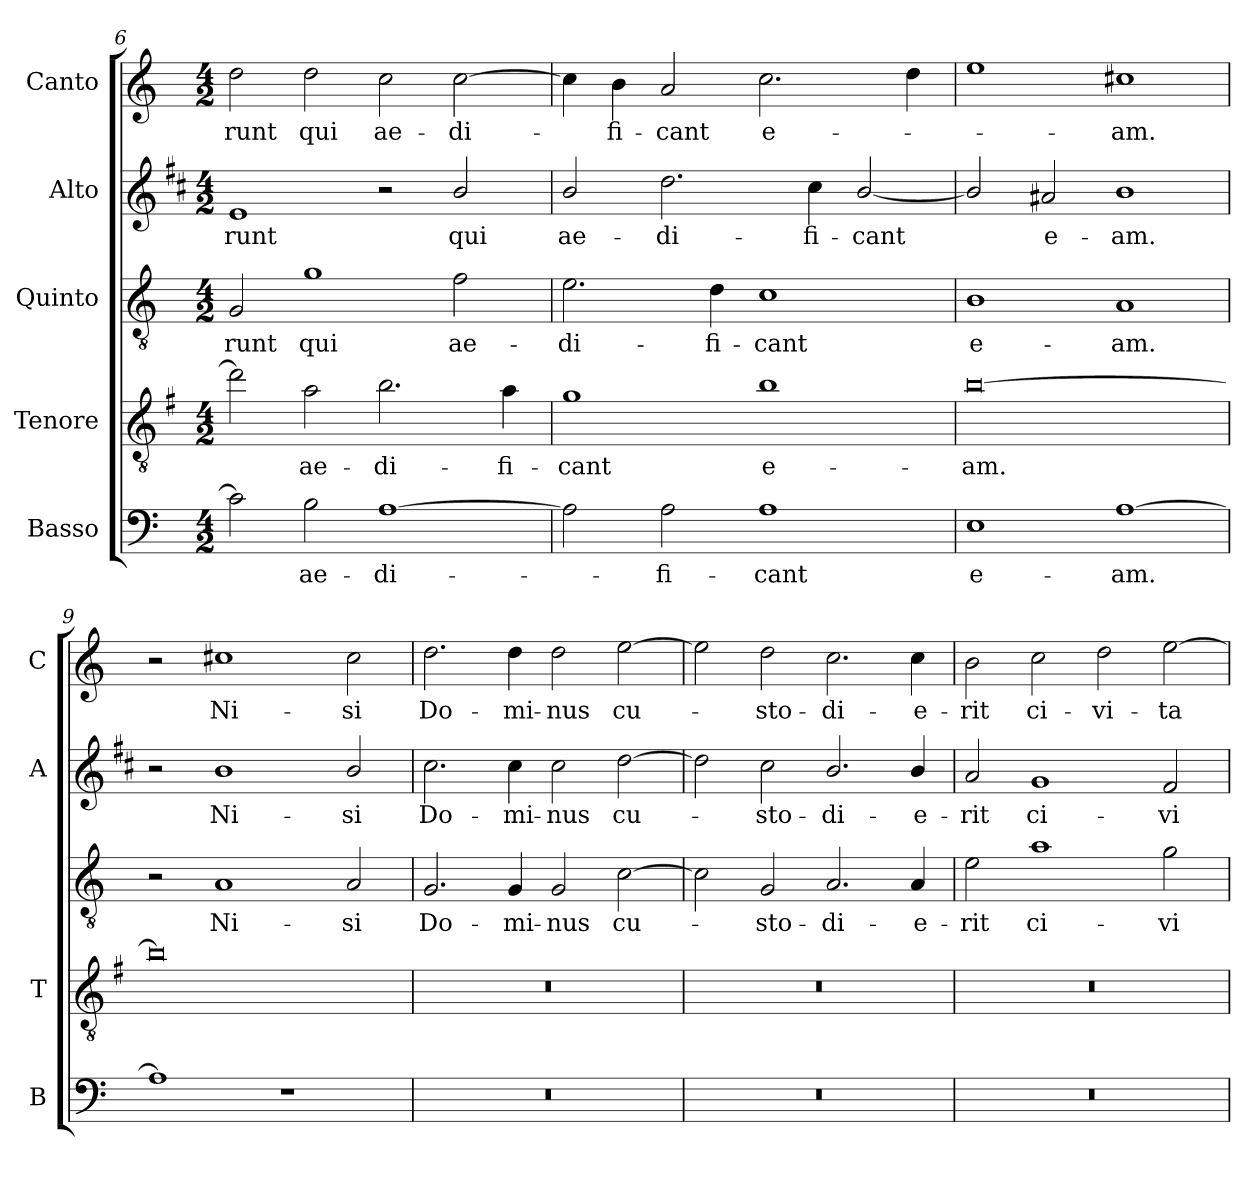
**kern	**text	**kern	**text	**kern	**text	**kern	**text	**kern	**text
*part5	*part5	*part4	*part4	*part3	*part3	*part2	*part2	*part1	*part1
*staff5	*staff5	*staff4	*staff4	*staff3	*staff3	*staff2	*staff2	*staff1	*staff1
*I"Basso	*	*I"Tenore	*	*I"Quinto	*	*I"Alto	*	*I"Canto	*
*I'B	*	*I'T	*	*	*	*I'A	*	*I'C	*
*clefF4	*	*clefGv2	*	*clefGv2	*	*clefG2	*	*clefG2	*
*	*	*ITrd4c7	*	*	*	*ITrd1c2	*	*	*
*k[]	*	*k[]	*	*k[]	*	*k[]	*	*k[]	*
*C:	*	*C:	*	*C:	*	*C:	*	*C:	*
*M4/2	*	*M4/2	*	*M4/2	*	*M4/2	*	*M4/2	*
=6	=6	=6	=6	=6	=6	=6	=6	=6	=6
!	!	!	!	!	!LO:LY:b	!	!LO:LY:b	!	!LO:LY:b
2c\]	.	2g\]	.	2G/	-runt	1d	-runt	2dd\	-runt
!	!LO:LY:b	!	!LO:LY:b	!	!LO:LY:b	!	!	!	!LO:LY:b
2B\	ae-	2d\	ae-	1g	qui	.	.	2dd\	qui
!	!LO:LY:b	!	!LO:LY:b	!	!	!	!	!	!LO:LY:b
[1A	-di-	2.e\	-di-	.	.	2r	.	2cc\	ae-
!	!	!	!	!	!LO:LY:b	!	!LO:LY:b	!	!LO:LY:b
.	.	.	.	2f\	ae-	2a/	qui	[2cc\	-di-
!	!	!	!LO:LY:b	!	!	!	!	!	!
.	.	4d\	-fi-	.	.	.	.	.	.
=7	=7	=7	=7	=7	=7	=7	=7	=7	=7
!	!	!	!LO:LY:b	!	!LO:LY:b	!	!LO:LY:b	!	!
2A\]	.	1c	-cant	2.e\	-di-	2a/	ae-	4cc\]	.
!	!	!	!	!	!	!	!	!	!LO:LY:b
.	.	.	.	.	.	.	.	4b\	-fi-
!	!LO:LY:b	!	!	!	!	!	!LO:LY:b	!	!LO:LY:b
2A\	-fi-	.	.	.	.	2.cc\	-di-	2a/	-cant
!	!	!	!	!	!LO:LY:b	!	!	!	!
.	.	.	.	4d\	-fi-	.	.	.	.
!	!LO:LY:b	!	!LO:LY:b	!	!LO:LY:b	!	!	!	!LO:LY:b
1A	-cant	1e	e-	1c	-cant	.	.	2.cc\	e-
!	!	!	!	!	!	!	!LO:LY:b	!	!
.	.	.	.	.	.	4b\	-fi-	.	.
!	!	!	!	!	!	!	!LO:LY:b	!	!
.	.	.	.	.	.	[2a/	-cant	.	.
.	.	.	.	.	.	.	.	4dd\	.
=8	=8	=8	=8	=8	=8	=8	=8	=8	=8
!	!LO:LY:b	!	!LO:LY:b	!	!LO:LY:b	!	!	!	!
1E	e-	[0e	-am.	1B	e-	2a/]	.	1ee	.
!	!	!	!	!	!	!	!LO:LY:b	!	!
.	.	.	.	.	.	2g#X/	e-	.	.
!	!LO:LY:b	!	!	!	!LO:LY:b	!	!LO:LY:b	!	!LO:LY:b
[1A	-am.	.	.	1A	-am.	1a	-am.	1cc#X	-am.
!!LO:LB:g=z
=9	=9	=9	=9	=9	=9	=9	=9	=9	=9
1A]	.	0e]	.	2r	.	2r	.	2r	.
!	!	!	!	!	!LO:LY:b	!	!LO:LY:b	!	!LO:LY:b
.	.	.	.	1A	Ni-	1a	Ni-	1cc#X	Ni-
1r	.	.	.	.	.	.	.	.	.
!	!	!	!	!	!LO:LY:b	!	!LO:LY:b	!	!LO:LY:b
.	.	.	.	2A/	-si	2a/	-si	2cc#\	-si
=10	=10	=10	=10	=10	=10	=10	=10	=10	=10
!	!	!	!	!	!LO:LY:b	!	!LO:LY:b	!	!LO:LY:b
0r	.	0r	.	2.G/	Do-	2.b\	Do-	2.dd\	Do-
!	!	!	!	!	!LO:LY:b	!	!LO:LY:b	!	!LO:LY:b
.	.	.	.	4G/	-mi-	4b\	-mi-	4dd\	-mi-
!	!	!	!	!	!LO:LY:b	!	!LO:LY:b	!	!LO:LY:b
.	.	.	.	2G/	-nus	2b\	-nus	2dd\	-nus
!	!	!	!	!	!LO:LY:b	!	!LO:LY:b	!	!LO:LY:b
.	.	.	.	[2c\	cu-	[2cc\	cu-	[2ee\	cu-
=11	=11	=11	=11	=11	=11	=11	=11	=11	=11
0r	.	0r	.	2c\]	.	2cc\]	.	2ee\]	.
!	!	!	!	!	!LO:LY:b	!	!LO:LY:b	!	!LO:LY:b
.	.	.	.	2G/	-sto-	2b\	-sto-	2dd\	-sto-
!	!	!	!	!	!LO:LY:b	!	!LO:LY:b	!	!LO:LY:b
.	.	.	.	2.A/	-di-	2.a/	-di-	2.cc\	-di-
!	!	!	!	!	!LO:LY:b	!	!LO:LY:b	!	!LO:LY:b
.	.	.	.	4A/	-e-	4a/	-e-	4cc\	-e-
=12	=12	=12	=12	=12	=12	=12	=12	=12	=12
!	!	!	!	!	!LO:LY:b	!	!LO:LY:b	!	!LO:LY:b
0r	.	0r	.	2e\	-rit	2g/	-rit	2b\	-rit
!	!	!	!	!	!LO:LY:b	!	!LO:LY:b	!	!LO:LY:b
.	.	.	.	1a	ci-	1f	ci-	2cc\	ci-
!	!	!	!	!	!	!	!	!	!LO:LY:b
.	.	.	.	.	.	.	.	2dd\	-vi-
!	!	!	!	!	!LO:LY:b	!	!LO:LY:b	!	!LO:LY:b
.	.	.	.	2g\	-vi-	2e/	-vi-	[2ee\	-ta-
=	=	=	=	=	=	=	=	=	=
*-	*-	*-	*-	*-	*-	*-	*-	*-	*-
